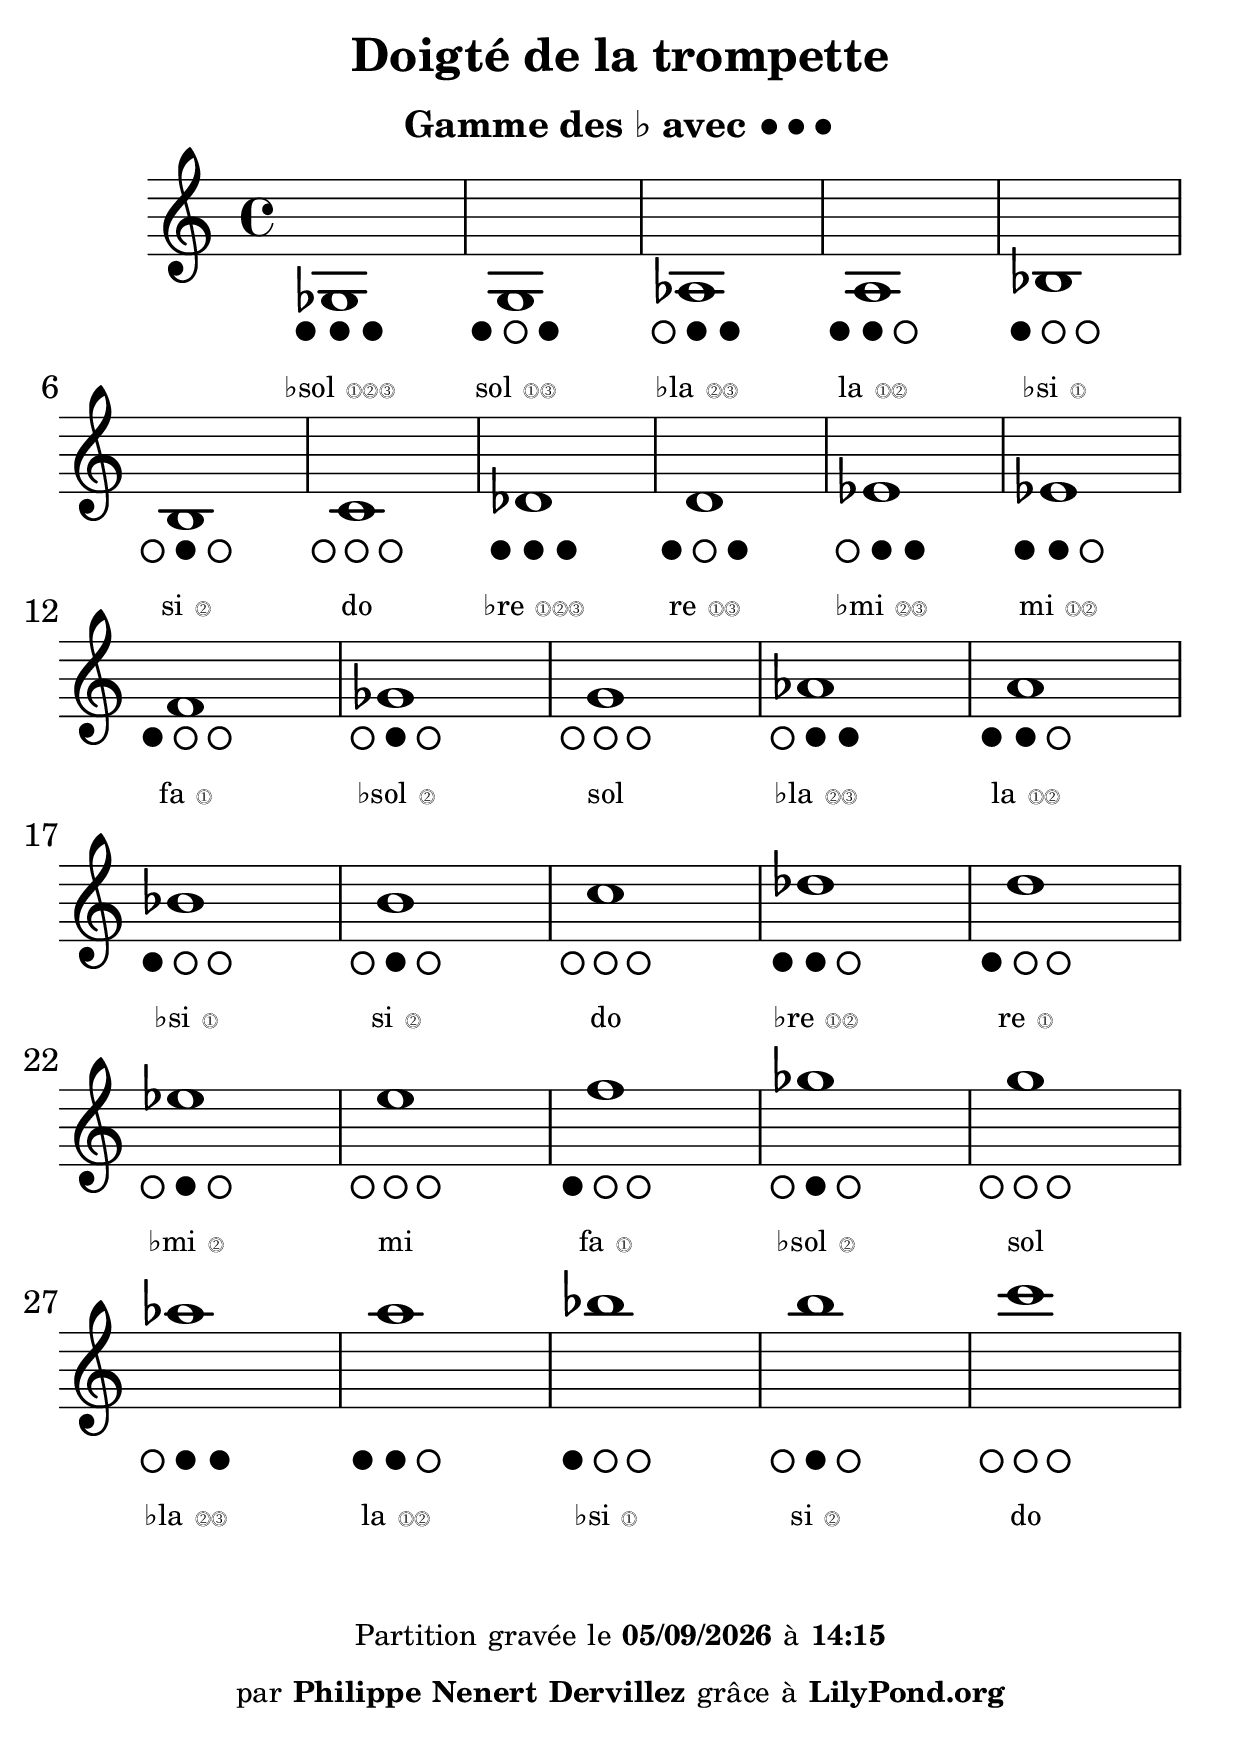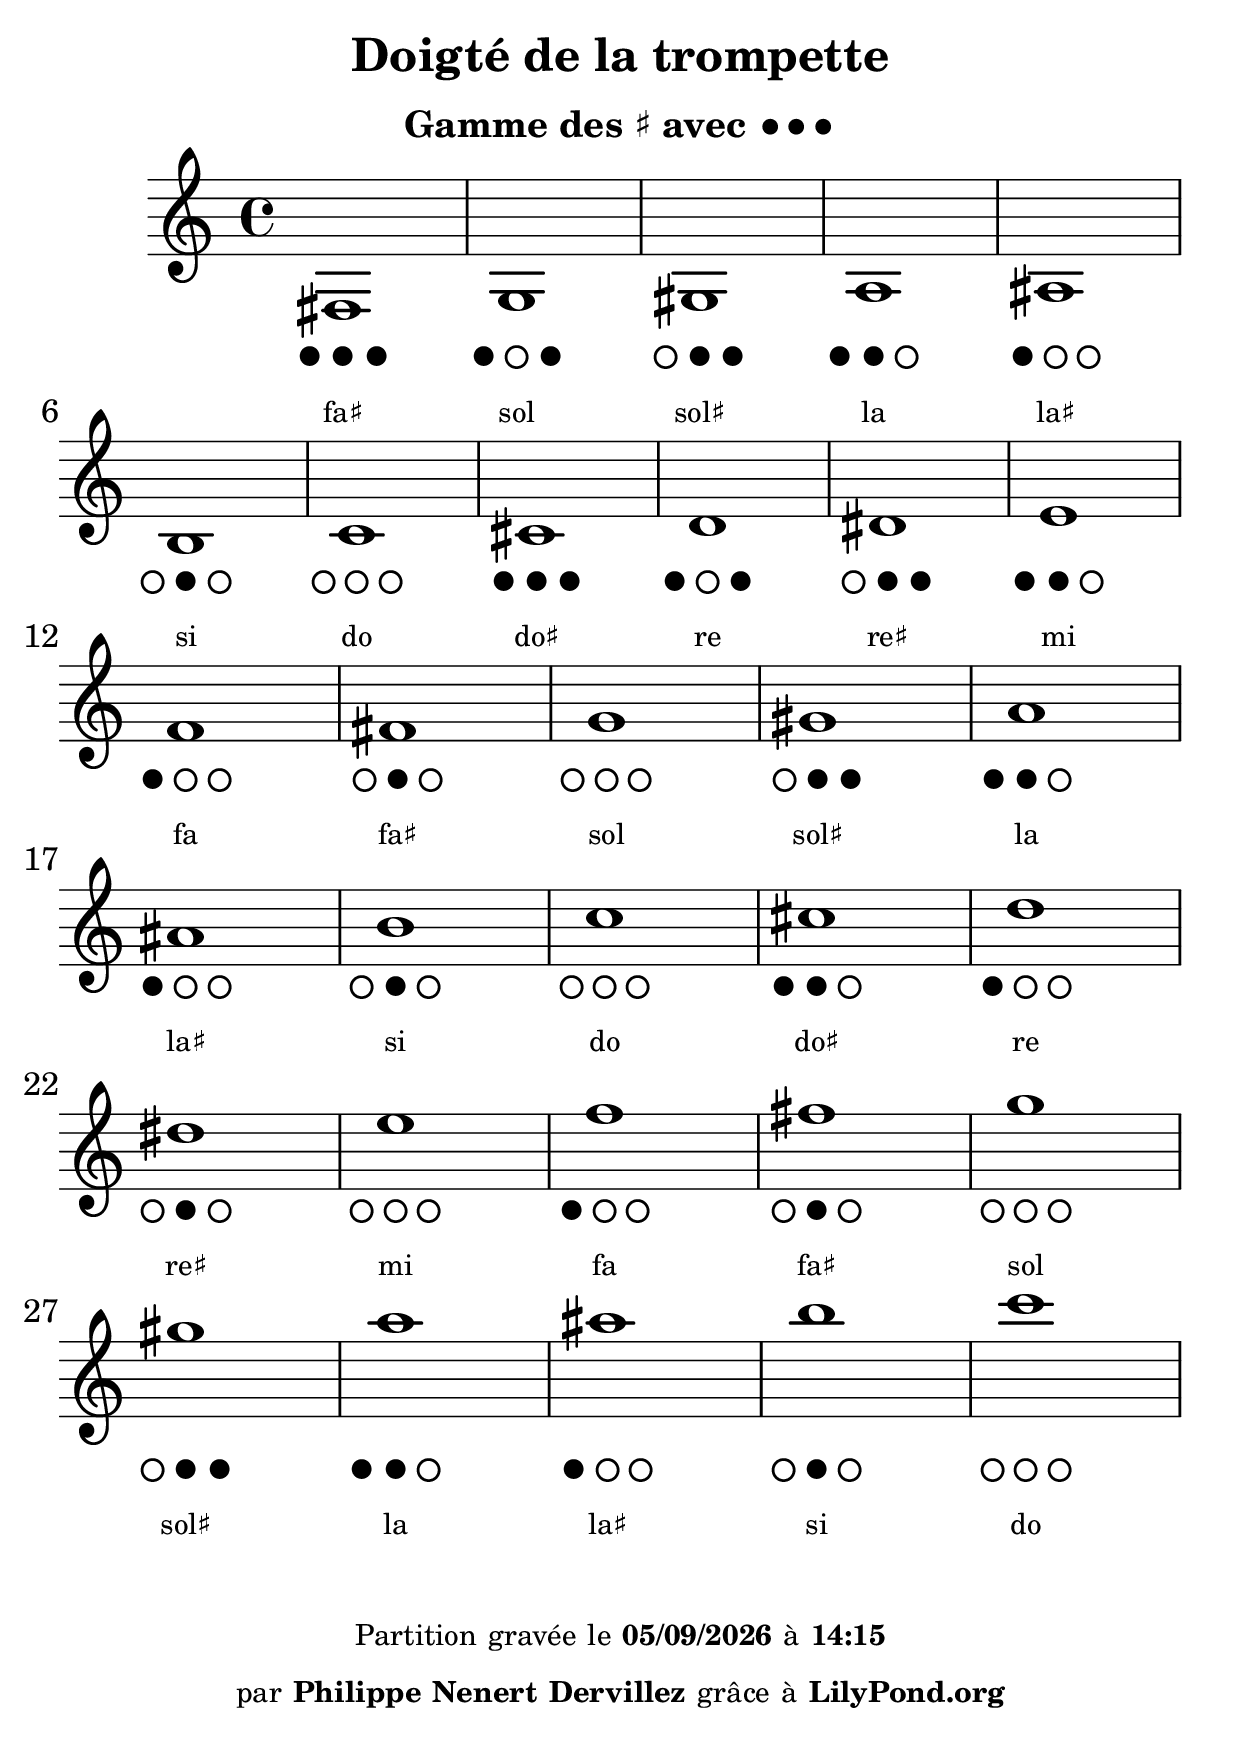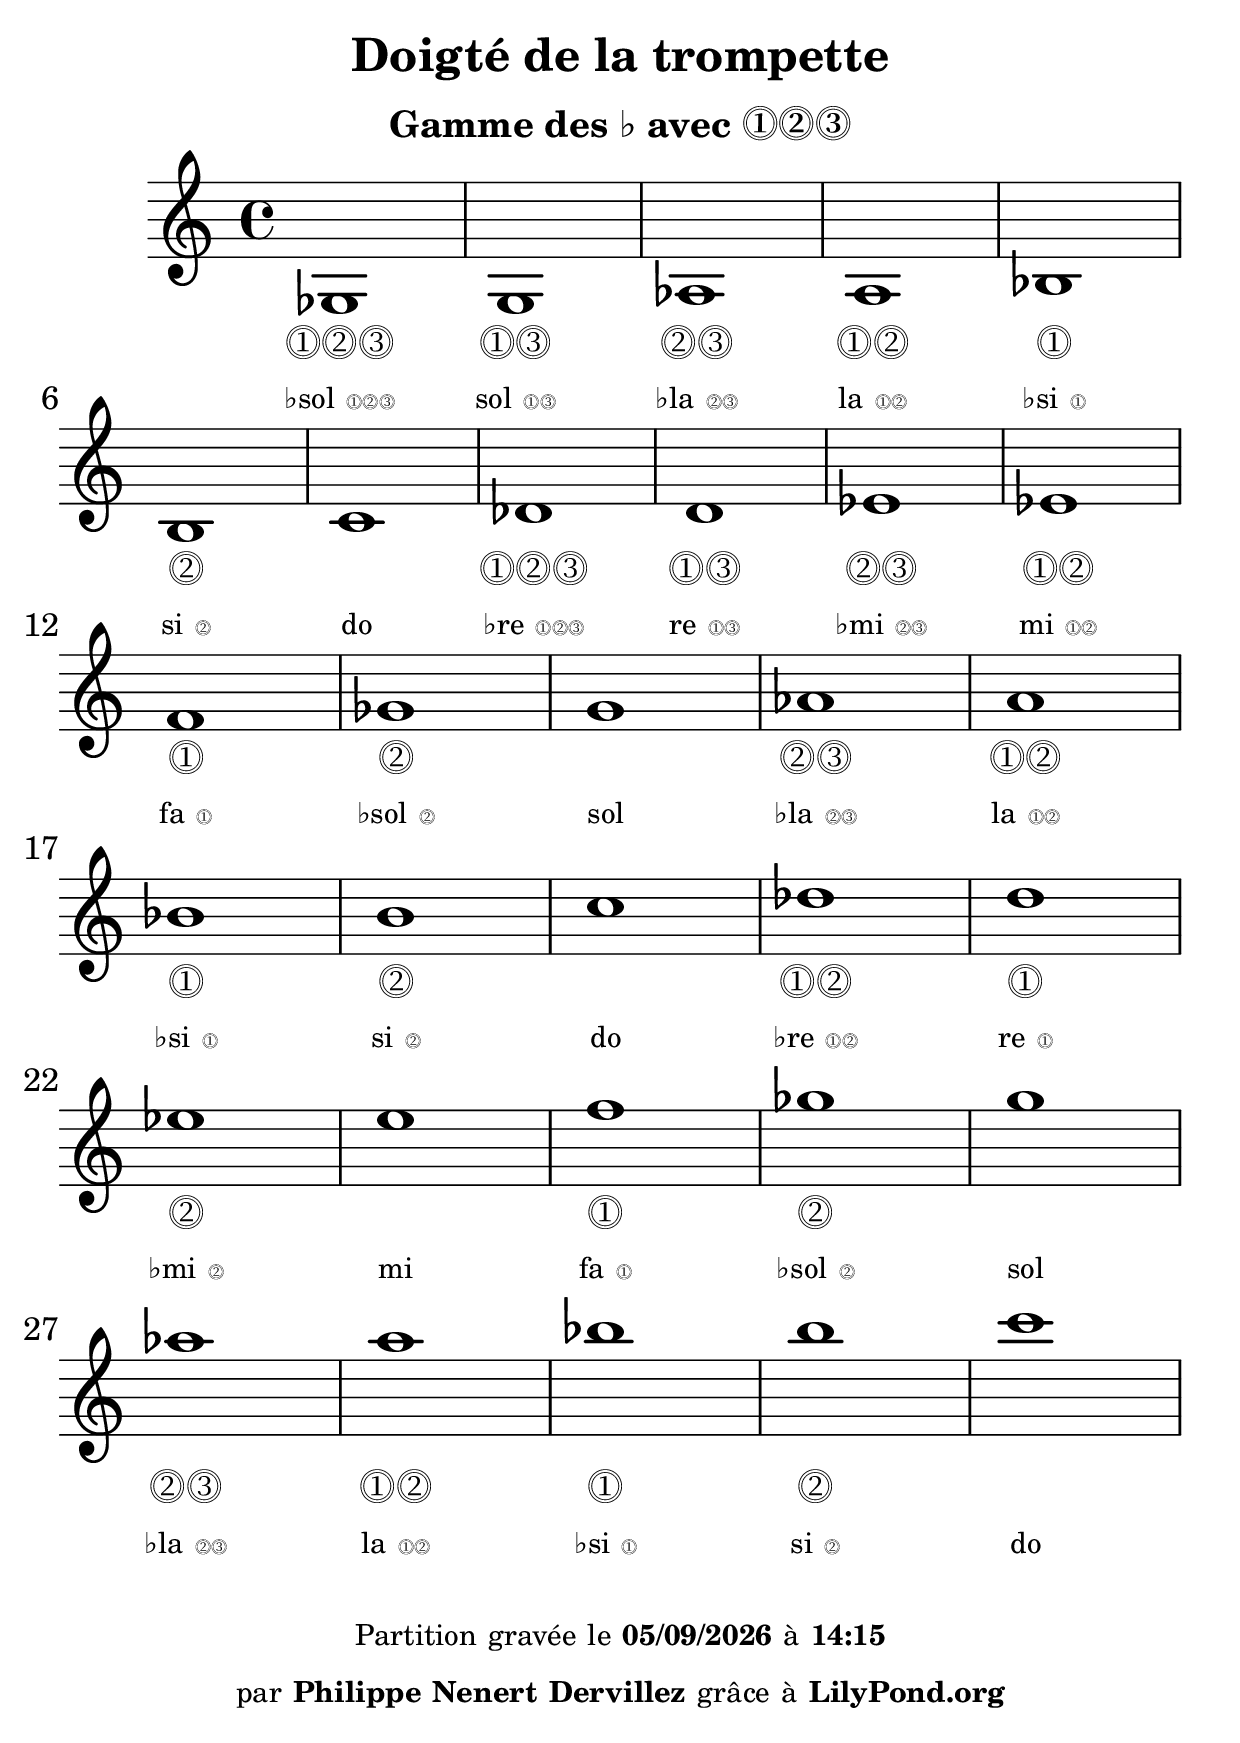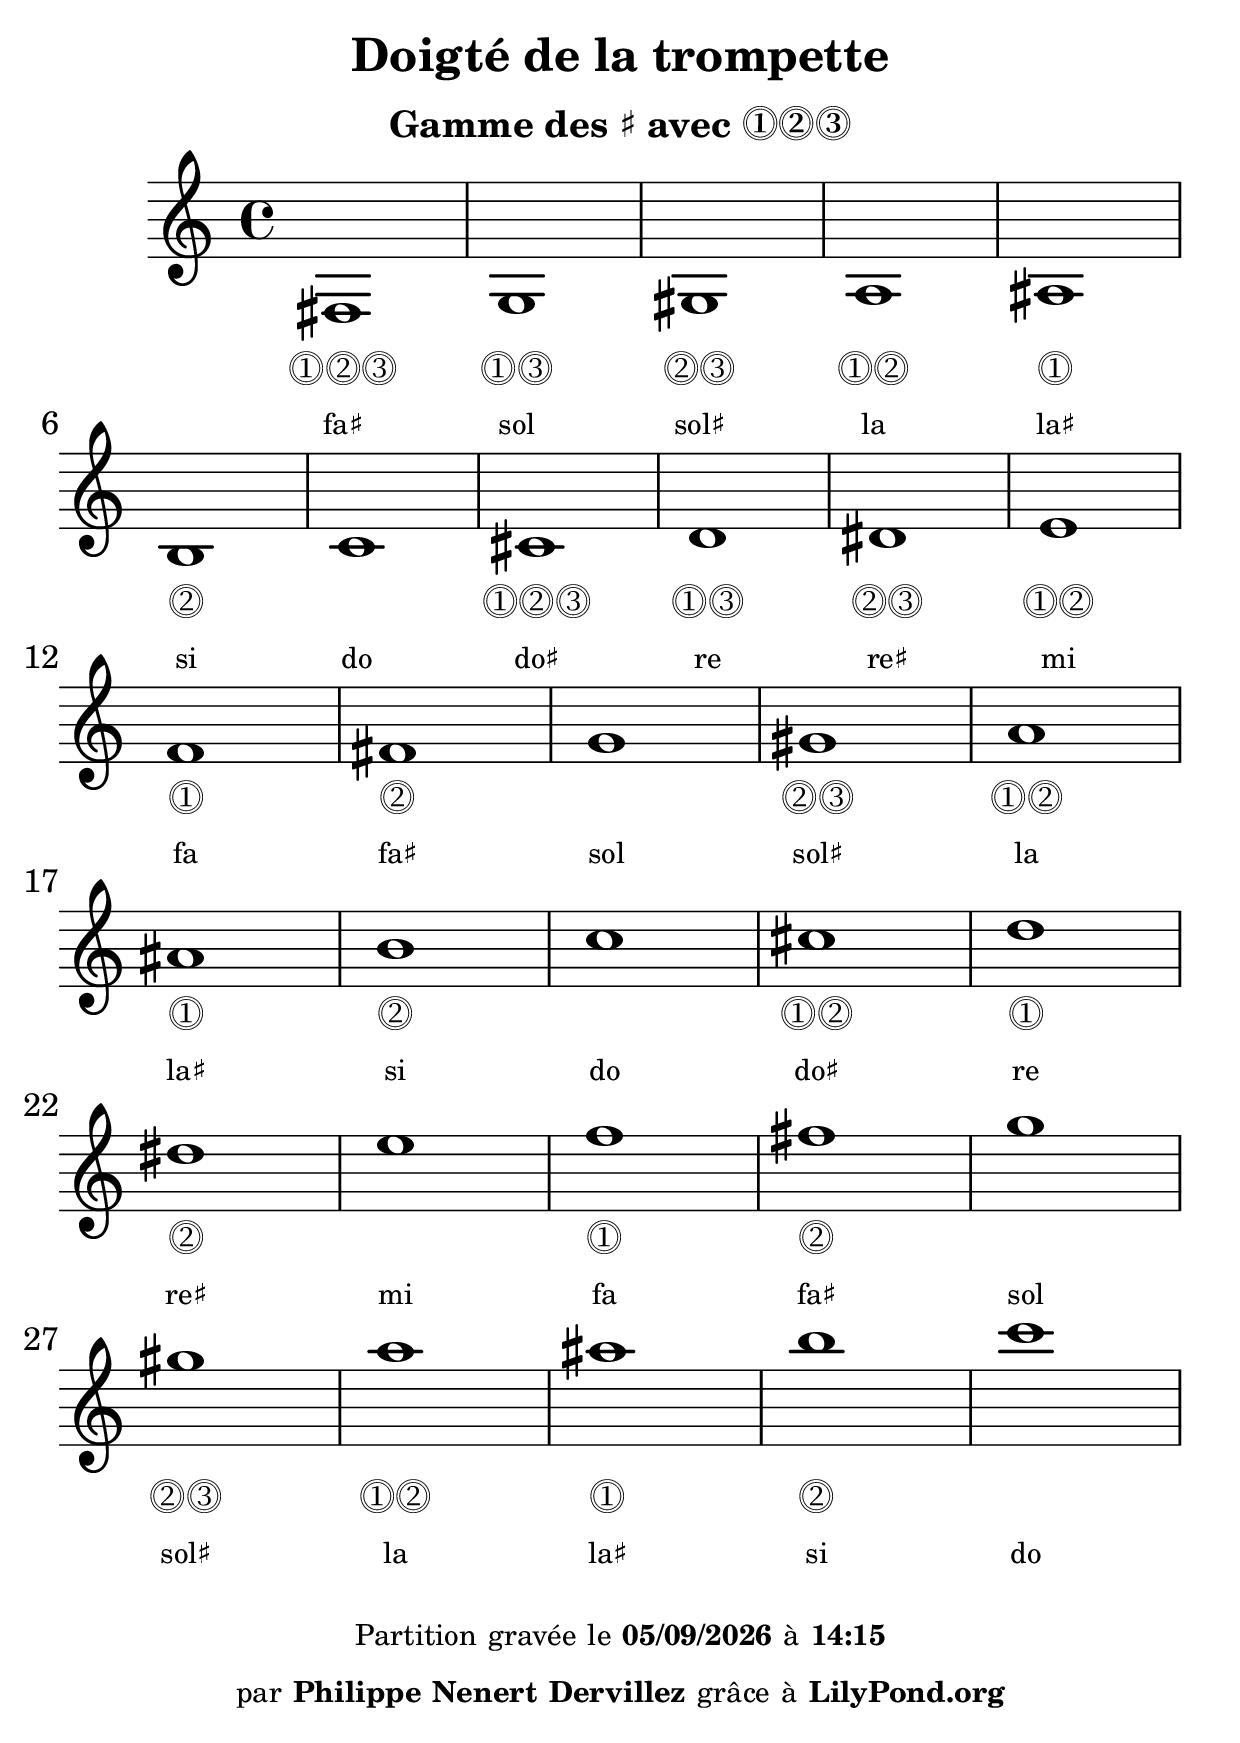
\version  "2.19.83"
\language "italiano"
#(ly:set-option 'relative-includes #t)

% utilisation de la tag line numéro 1
setTAGLINEnbl = 2

% Les champs suivants sont centrés
my_dedication   = ""
my_title        = ""
my_subtitle     = "Doigté de la trompette"
my_subsubtitle  = ""
my_instrument   = ""

% Les champs suivants sont alignés sur le bord gauche
my_poet         = ""
my-meter        = ""

% Les champs suivants sont alignés sur le bord droit
my_composer     = ""
my_arranger     = ""

#(set-global-staff-size 36)

%%%%%%%%%%%%%%%%%%%%%%%%%%%%%%%%%%%%%%%%%%%%%%%%%%%%%%%%%%%%%%%%%%%%%%%%%%%%%
% LA MUSIQUE
%%%%%%%%%%%%%%%%%%%%%%%%%%%%%%%%%%%%%%%%%%%%%%%%%%%%%%%%%%%%%%%%%%%%%%%%%%%%%

lyric_doigte_nb   = \lyricmode { \version  "2.19.83"
●●● ●○●
○●●
●●○
●○○
○●○
○○○
●●●
●○●
○●●
●●○
●○○
○●○
○○○
○●●
●●○
●○○
○●○
○○○
●●○
●○○
○●○
○○○
●○○
○●○
○○○
○●●
●●○
●○○
○●○
○○○
 }
lyric_doigte_num  = \lyricmode { \version  "2.19.83"
⓵⓶⓷ ⓵⓷
⓶⓷
⓵⓶
⓵
⓶
""
⓵⓶⓷
⓵⓷
⓶⓷
⓵⓶
⓵
⓶
""
⓶⓷
⓵⓶
⓵
⓶
""
⓵⓶
⓵
⓶
""
⓵
⓶
""
⓶⓷
⓵⓶
⓵
⓶
""
 }
lyric_bemol       = \lyricmode { \markup { ♭sol  \fontsize #-5 \italic ⓵⓶⓷ }
\markup { sol   \fontsize #-5 \italic ⓵⓷ }
\markup { ♭la   \fontsize #-5 \italic ⓶⓷ }
\markup { la    \fontsize #-5 \italic ⓵⓶ }
\markup { ♭si   \fontsize #-5 \italic ⓵ }
\markup { si    \fontsize #-5 \italic ⓶ }
do
\markup { ♭re   \fontsize #-5 \italic ⓵⓶⓷ }
\markup { re    \fontsize #-5 \italic ⓵⓷ }
\markup { ♭mi   \fontsize #-5 \italic ⓶⓷ }
\markup { mi    \fontsize #-5 \italic ⓵⓶ }
\markup { fa    \fontsize #-5 \italic ⓵ }
\markup { ♭sol  \fontsize #-5 \italic ⓶ }
sol
\markup { ♭la   \fontsize #-5 \italic ⓶⓷ }
\markup { la    \fontsize #-5 \italic ⓵⓶ }
\markup { ♭si   \fontsize #-5 \italic ⓵ }
\markup { si    \fontsize #-5 \italic ⓶ }
do
\markup { ♭re   \fontsize #-5 \italic ⓵⓶ }
\markup { re    \fontsize #-5 \italic ⓵ }
\markup { ♭mi   \fontsize #-5 \italic ⓶ }
mi
\markup { fa    \fontsize #-5 \italic ⓵ }
\markup { ♭sol  \fontsize #-5 \italic ⓶ }
sol
\markup { ♭la   \fontsize #-5 \italic ⓶⓷ }
\markup { la    \fontsize #-5 \italic ⓵⓶ }
\markup { ♭si   \fontsize #-5 \italic ⓵ }
\markup { si    \fontsize #-5 \italic ⓶ }
do
 }
lyric_diese       = \lyricmode { \version  "2.19.83"
fa♯ sol
sol♯
la
la♯
si
do
do♯
re
re♯
mi
fa
fa♯
sol
sol♯
la
la♯
si
do
do♯
re
re♯
mi
fa
fa♯
sol
sol♯
la
la♯
si
do
 }

staff_bemol = \relative do' {
  % Augmentation de l’espace des mesures
  \override Score.SpacingSpanner.common-shortest-duration = #(ly:make-moment 1/30)
  \time 4/4
  \version  "2.19.83"
solb1 | sol
lab
la
sib
si
do
reb
re
mib
mib
fa
solb
sol
lab
la
sib
si
do
reb
re
mib
mi
fa
solb
sol
lab
la
sib
si
do

}
staff_diese = \relative do {
  % Augmentation de l’espace des mesures
  \override Score.SpacingSpanner.common-shortest-duration = #(ly:make-moment 1/30)
  \time 4/4
  fad1
sol
sold
la
lad
si
do
dod
re
red
mi
fa
fad
sol
sold
la
lad
si
do
dod
re
red
mi
fa
fad
sol
sold
la
lad
si
do

}


%%%%%%%%%%%%%%%%%%%%%%%%%%%%%%%%%%%%%%%%%%%%%%%%%%%%%%%%%%%%%%%%%%%%%%%%%%%%%
% LA PARTITION des #
%%%%%%%%%%%%%%%%%%%%%%%%%%%%%%%%%%%%%%%%%%%%%%%%%%%%%%%%%%%%%%%%%%%%%%%%%%%%%
\book {
  \paper {
    print-page-number = ##t
    print-first-page-number = ##t
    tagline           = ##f
    oddHeaderMarkup   = \markup \null
    evenHeaderMarkup  = \markup \null
    oddFooterMarkup   = \version  "2.19.83"
%
% Indication du graveur, de l’outil et de la date de gravure
%
\markup {
	\fill-line {
		\center-column {
			\line {
				\teeny	{
					Partition gravée le
					\bold { \simple #(strftime "%d/%m/%Y"	(localtime (current-time))) }
					à
					\bold { \simple #(strftime "%H:%M"	(localtime (current-time))) }
				}
			}
			\line {
				\teeny	{
					par
					\bold { \with-url #"mailto:me+lilypond@papilip.me" { Philippe Nenert Dervillez } }
					grâce à
					\bold { \with-url #"http://lilypond.org/" { LilyPond.org } }
				}
			}
		}
	}
}

    evenFooterMarkup  = \oddFooterMarkup
  }
  %%%%%%%%%%%%%%%%%%%%%%%%%%%%%%%%%%%%%%%%%%%%%%%%%%%%%%%%%%%%%%%%%%%%%%%%%%%%%
  %%% Page 1 ♭ avec ●●●
  \bookpart {
    \header {
      my_subsubtitle  = "Gamme des ♭ avec ●●●"
      \include  "../../all/header_all.ily"
    }
    % \markup { \vspace #1 }
    \score {
      \new Staff {
        \new Voice {
          \clef "treble"
          \staff_bemol
        }
        \addlyrics {
          \lyric_doigte_nb
        }
        \addlyrics {
          \override LyricText.font-size = #-3
          \lyric_bemol
        }
      }
    }
  }
  %%%%%%%%%%%%%%%%%%%%%%%%%%%%%%%%%%%%%%%%%%%%%%%%%%%%%%%%%%%%%%%%%%%%%%%%%%%%%
  %%% Page 2 ♯ avec ●●●
  \bookpart {
    \header {
      my_subsubtitle  = "Gamme des ♯ avec ●●●"
      \include  "../../all/header_all.ily"
    }
    \score {
      \new Staff {
        \new Voice {
          \clef "treble"
          \staff_diese
        }
        \addlyrics {
          \lyric_doigte_nb
        }
        \addlyrics {
          \override LyricText.font-size = #-3
          \lyric_diese
        }
      }
    }
  }
  %%%%%%%%%%%%%%%%%%%%%%%%%%%%%%%%%%%%%%%%%%%%%%%%%%%%%%%%%%%%%%%%%%%%%%%%%%%%%
  %%% Page 3 ♭ avec ⓵⓶⓷
  \bookpart {
    \header {
      my_subsubtitle  = "Gamme des ♭ avec ⓵⓶⓷"
      \include  "../../all/header_all.ily"
    }
    \score {
      \new Staff {
        \new Voice {
          \clef "treble"
          \staff_bemol
        }
        \addlyrics {
          \override LyricText.font-size = #-1
          \lyric_doigte_num
        }
        \addlyrics {
          \override LyricText.font-size = #-3
          \lyric_bemol
        }
      }
    }
  }
  %%%%%%%%%%%%%%%%%%%%%%%%%%%%%%%%%%%%%%%%%%%%%%%%%%%%%%%%%%%%%%%%%%%%%%%%%%%%%
  %%% Page 2 ♯ avec ⓵⓶⓷
  \bookpart {
    \header {
      my_subsubtitle  = "Gamme des ♯ avec ⓵⓶⓷"
      \include  "../../all/header_all.ily"
    }
    \score {
      \new Staff {
        \new Voice {
          \clef "treble"
          \staff_diese
        }
        \addlyrics {
          \override LyricText.font-size = #-1
          \lyric_doigte_num
        }
        \addlyrics {
          \override LyricText.font-size = #-3
          \lyric_diese
        }
      }
    }
  }
}
